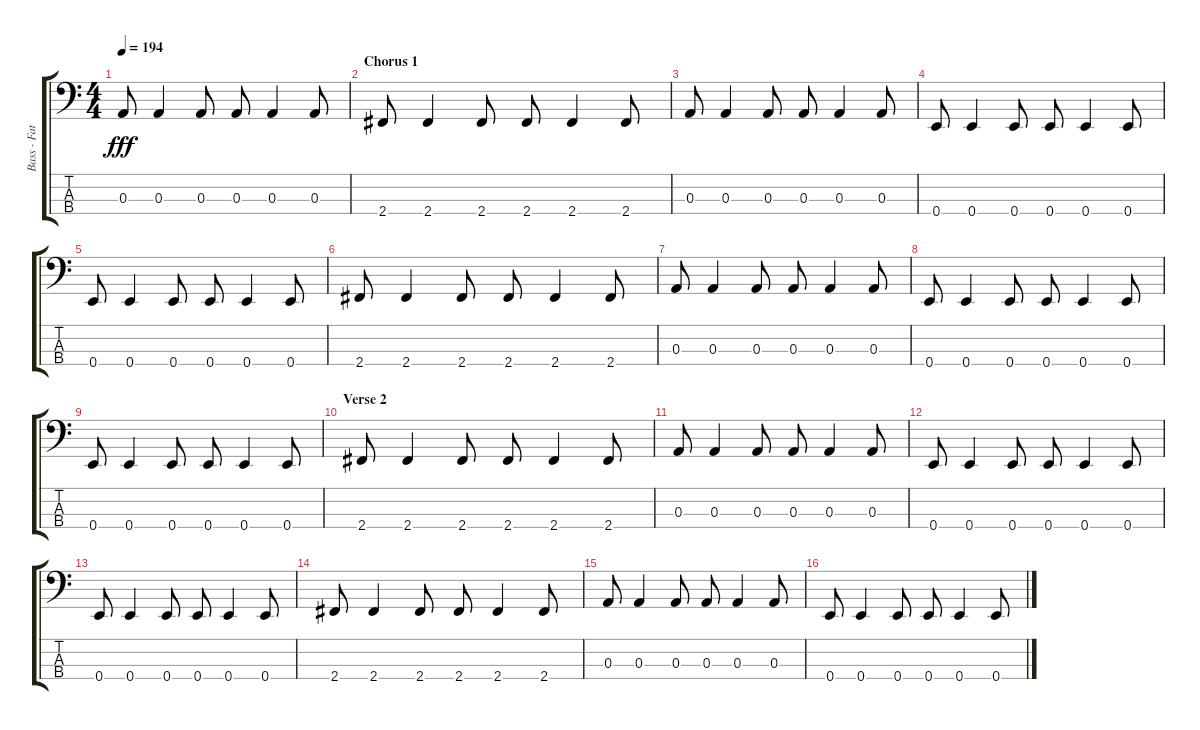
\track ("Bass - Fat Mike" "Bass - Fat") {instrument electricbassfinger}
\staff {score tabs}
\tuning (G2 D2 A1 E1) {hide}
\ts (4 4)
\tempo 194
\clef f4
\ks c
0.3.8{dy fff} 0.3.4 0.3.8 0.3.8 0.3.4 0.3.8 |
\section ("" "Chorus 1")
2.4.8 2.4.4 2.4.8 2.4.8 2.4.4 2.4.8 |
0.3.8 0.3.4 0.3.8 0.3.8 0.3.4 0.3.8 |
0.4.8 0.4.4 0.4.8 0.4.8 0.4.4 0.4.8 |
0.4.8 0.4.4 0.4.8 0.4.8 0.4.4 0.4.8 |
2.4.8 2.4.4 2.4.8 2.4.8 2.4.4 2.4.8 |
0.3.8 0.3.4 0.3.8 0.3.8 0.3.4 0.3.8 |
0.4.8 0.4.4 0.4.8 0.4.8 0.4.4 0.4.8 |
0.4.8 0.4.4 0.4.8 0.4.8 0.4.4 0.4.8 |
\section ("" "Verse 2")
2.4.8 2.4.4 2.4.8 2.4.8 2.4.4 2.4.8 |
0.3.8 0.3.4 0.3.8 0.3.8 0.3.4 0.3.8 |
0.4.8 0.4.4 0.4.8 0.4.8 0.4.4 0.4.8 |
0.4.8 0.4.4 0.4.8 0.4.8 0.4.4 0.4.8 |
2.4.8 2.4.4 2.4.8 2.4.8 2.4.4 2.4.8 |
0.3.8 0.3.4 0.3.8 0.3.8 0.3.4 0.3.8 |
0.4.8 0.4.4 0.4.8 0.4.8 0.4.4 0.4.8
